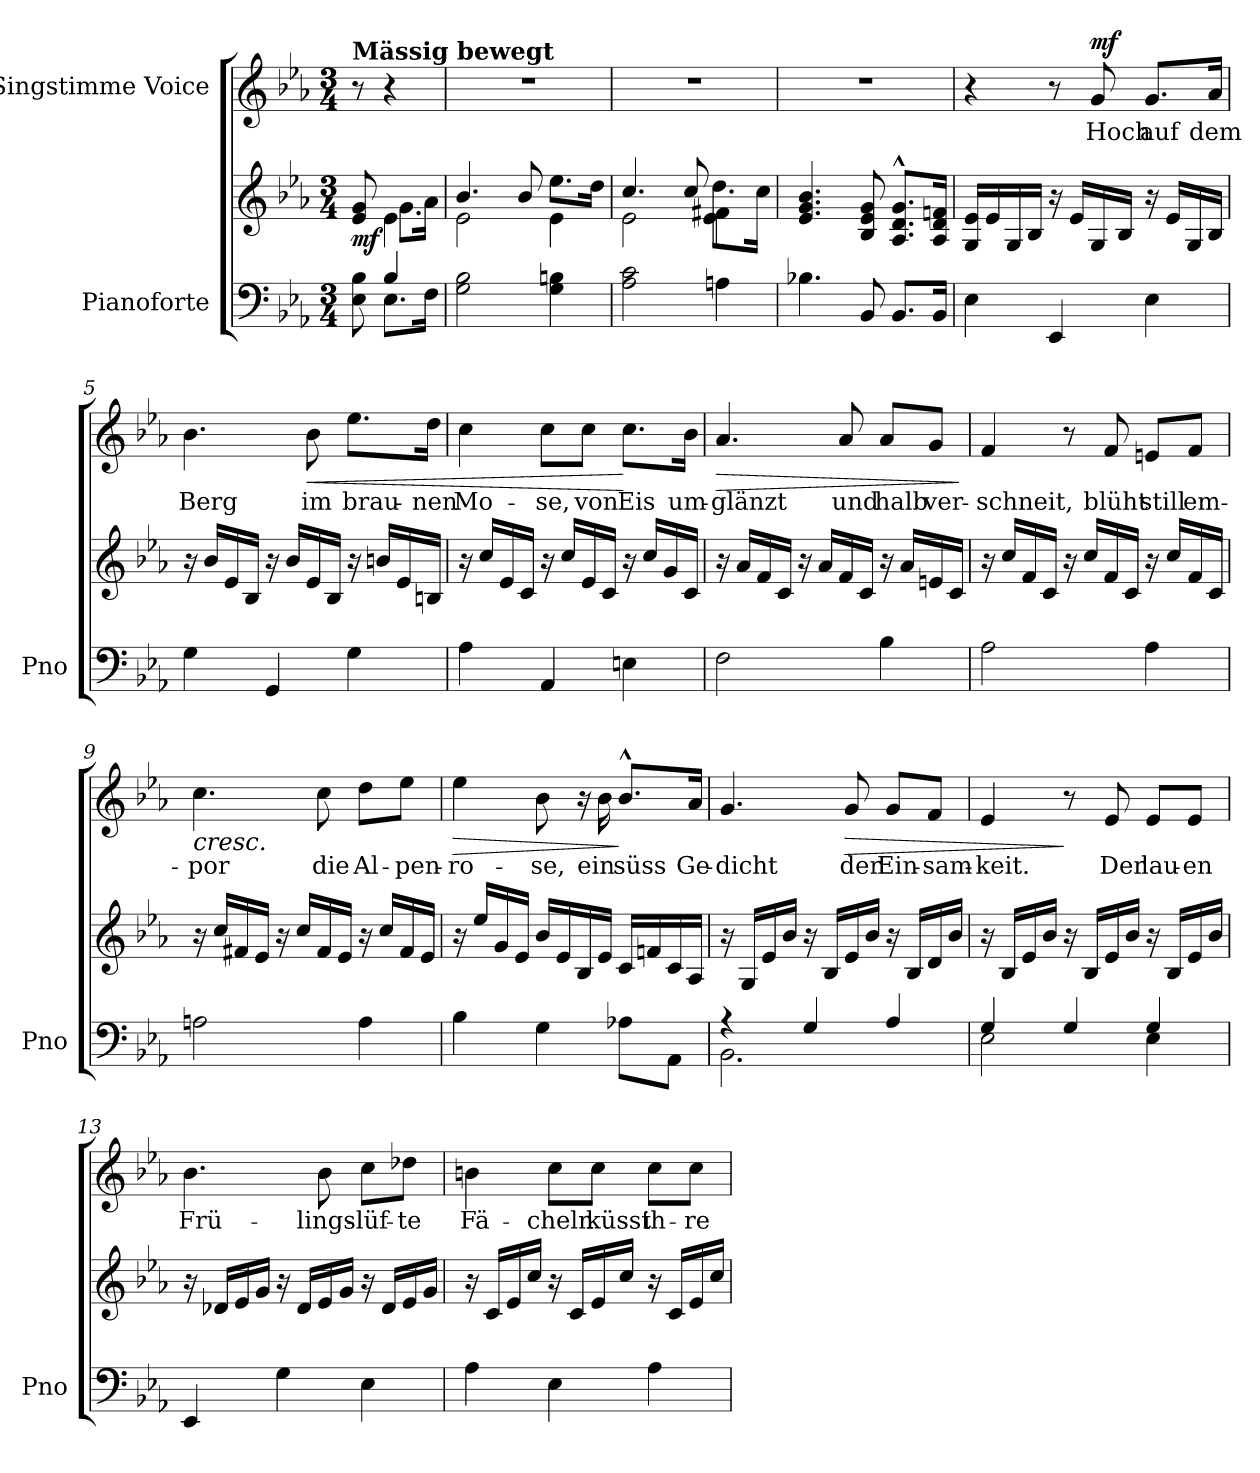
**kern	**kern	**dynam	**kern	**text	**dynam
*part2	*part2	*part2	*part1	*part1	*part1
*staff3	*staff2	*staff2/3	*staff1	*staff1	*staff1
*I"Pianoforte	*	*	*I"Singstimme Voice	*	*
*I'Pno	*	*	*	*	*
*clefF4	*clefG2	*	*clefG2	*	*
*k[b-e-a-]	*k[b-e-a-]	*	*k[b-e-a-]	*	*
*M3/4	*M3/4	*	*M3/4	*	*
=	=	=	=	=	=
*^	*^	*	*	*	*
!	!	!	!	!	!LO:TX:a:B:t=Mässig bewegt	!	!
!	!	!	!	!LO:DY:b	!	!	!
8E-\ 8B-\	8ryy	8e-/ 8g/	8ryy	mf	8r	.	.
4B-/	8.E-\L	4e-\	8.g\L	.	4r	.	.
.	16F\Jk	.	16a-\Jk	.	.	.	.
*v	*v	*	*	*	*	*	*
=1	=1	=1	=1	=1	=1	=1
2G\ 2B-\	2e-\	4.b-/	.	2.r	.	.
.	.	8b-/	.	.	.	.
4G\ 4Bn\	4e-\	8.ee-\L	.	.	.	.
.	.	16dd\Jk	.	.	.	.
=2	=2	=2	=2	=2	=2	=2
2A-\ 2c\	2e-\	4.cc/	.	2.r	.	.
.	.	8cc/	.	.	.	.
4An\	4e-\ 4f#X\	8.dd\L	.	.	.	.
.	.	16cc\Jk	.	.	.	.
*	*v	*v	*	*	*	*
=3	=3	=3	=3	=3	=3
4.B-X\	4.e-/ 4.g/ 4.b-/	.	2.r	.	.
8BB-/	8B-/ 8e-/ 8g/	.	.	.	.
8.BB-/L	8.A-/^^ 8.d/^^ 8.g/^^L	.	.	.	.
16BB-/Jk	16A-/ 16d/ 16fn/Jk	.	.	.	.
=4	=4	=4	=4	=4	=4
4E-\	16G/ 16e-/LL	.	4r	.	.
.	16e-/	.	.	.	.
.	16G/	.	.	.	.
.	16B-/JJ	.	.	.	.
4EE-/	16r	.	8r	.	.
.	16e-/LL	.	.	.	.
!	!	!	!	!	!LO:DY:a
.	16G/	.	8g/	Hoch	mf
.	16B-/JJ	.	.	.	.
4E-\	16r	.	8.g/L	auf	.
.	16e-/LL	.	.	.	.
.	16G/	.	.	.	.
.	16B-/JJ	.	16a-/Jk	dem	.
=5	=5	=5	=5	=5	=5
4G\	16r	.	4.b-\	Berg	.
.	16b-/LL	.	.	.	.
.	16e-/	.	.	.	.
.	16B-/JJ	.	.	.	.
4GG/	16r	.	.	.	.
.	16b-/LL	.	.	.	.
!	!	!	!	!	!LO:HP:b
.	16e-/	.	8b-\	im	<
.	16B-/JJ	.	.	.	.
4G\	16r	.	8.ee-\L	brau-	.
.	16bn/LL	.	.	.	.
.	16e-/	.	.	.	.
.	16Bn/JJ	.	16dd\Jk	-nen	.
=6	=6	=6	=6	=6	=6
4A-\	16r	.	4cc\	Mo-	.
.	16cc/LL	.	.	.	.
.	16e-/	.	.	.	.
.	16c/JJ	.	.	.	.
4AA-/	16r	.	8cc\L	-se,	.
.	16cc/LL	.	.	.	.
.	16e-/	.	8cc\J	von	.
.	16c/JJ	.	.	.	.
4En\	16r	.	8.cc\L	Eis	[
.	16cc/LL	.	.	.	.
.	16g/	.	.	.	.
.	16c/JJ	.	16b-\Jk	um-	.
=7	=7	=7	=7	=7	=7
!	!	!	!	!	!LO:HP:b
2F\	16r	.	4.a-/	-glänzt	>
.	16a-/LL	.	.	.	.
.	16f/	.	.	.	.
.	16c/JJ	.	.	.	.
.	16r	.	.	.	.
.	16a-/LL	.	.	.	.
.	16f/	.	8a-/	und	.
.	16c/JJ	.	.	.	.
4B-\	16r	.	8a-/L	halb	.
.	16a-/LL	.	.	.	.
.	16en/	.	8g/J	ver-	.
.	16c/JJ	.	.	.	.
.	.	.	.	.	]
=8	=8	=8	=8	=8	=8
2A-\	16r	.	4f/	-schneit,	.
.	16cc/LL	.	.	.	.
.	16f/	.	.	.	.
.	16c/JJ	.	.	.	.
.	16r	.	8r	.	.
.	16cc/LL	.	.	.	.
.	16f/	.	8f/	blüht	.
.	16c/JJ	.	.	.	.
4A-\	16r	.	8en/L	still	.
.	16cc/LL	.	.	.	.
.	16f/	.	8f/J	em-	.
.	16c/JJ	.	.	.	.
=9	=9	=9	=9	=9	=9
!	!	!	!	!	!LO:HP:b
2An\	16r	.	4.cc\	-por	<
.	16cc/LL	.	.	.	.
.	16f#X/	.	.	.	.
.	16e-/JJ	.	.	.	.
.	16r	.	.	.	.
.	16cc/LL	.	.	.	.
.	16f#/	.	8cc\	die	.
.	16e-/JJ	.	.	.	.
4A\	16r	.	8dd\L	Al-	.
.	16cc/LL	.	.	.	.
.	16f#/	.	8ee-\J	-pen-	.
.	16e-/JJ	.	.	.	.
=10	=10	=10	=10	=10	=10
!	!	!	!	!	!LO:HP:b
4B-\	16r	.	4ee-\	-ro-	>
.	16ee-/LL	.	.	.	.
.	16g/	.	.	.	.
.	16e-/JJ	.	.	.	.
4G\	16b-/LL	.	8b-\	-se,	[
.	16e-/	.	.	.	.
.	16B-/	.	16r	.	.
.	16e-/JJ	.	16b-\	ein	.
8A-X\L	16c/LL	.	8.b-^^/L	süss	]
.	16fn/	.	.	.	.
8AA-\J	16c/	.	.	.	.
.	16A-/JJ	.	16a-/Jk	Ge-	.
=11	=11	=11	=11	=11	=11
*^	*	*	*	*	*
4r	2.BB-\	16r	.	4.g/	-dicht	.
.	.	16G/LL	.	.	.	.
.	.	16e-/	.	.	.	.
.	.	16b-/JJ	.	.	.	.
4G/	.	16r	.	.	.	.
.	.	16B-/LL	.	.	.	.
!	!	!	!	!	!	!LO:HP:b
.	.	16e-/	.	8g/	der	>
.	.	16b-/JJ	.	.	.	.
4A-/	.	16r	.	8g/L	Ein-	.
.	.	16B-/LL	.	.	.	.
.	.	16d/	.	8f/J	-sam-	.
.	.	16b-/JJ	.	.	.	.
=12	=12	=12	=12	=12	=12	=12
4G/	2E-\	16r	.	4e-/	-keit.	.
.	.	16B-/LL	.	.	.	.
.	.	16e-/	.	.	.	.
.	.	16b-/JJ	.	.	.	.
4G/	.	16r	.	8r	.	]
.	.	16B-/LL	.	.	.	.
.	.	16e-/	.	8e-/	Der	.
.	.	16b-/JJ	.	.	.	.
4G/	4E-\	16r	.	8e-/L	lau-	.
.	.	16B-/LL	.	.	.	.
.	.	16e-/	.	8e-/J	-en	.
.	.	16b-/JJ	.	.	.	.
*v	*v	*	*	*	*	*
=13	=13	=13	=13	=13	=13
4EE-/	16r	.	4.b-\	Frü-	.
.	16d-X/LL	.	.	.	.
.	16e-/	.	.	.	.
.	16g/JJ	.	.	.	.
4G\	16r	.	.	.	.
.	16d-/LL	.	.	.	.
.	16e-/	.	8b-\	-lings-	.
.	16g/JJ	.	.	.	.
4E-\	16r	.	8cc\L	-lüf-	.
.	16d-/LL	.	.	.	.
.	16e-/	.	8dd-X\J	-te	.
.	16g/JJ	.	.	.	.
=14	=14	=14	=14	=14	=14
4A-\	16r	.	4bn\	Fä-	.
.	16c/LL	.	.	.	.
.	16e-/	.	.	.	.
.	16cc/JJ	.	.	.	.
4E-\	16r	.	8cc\L	-cheln	.
.	16c/LL	.	.	.	.
.	16e-/	.	8cc\J	küsst	.
.	16cc/JJ	.	.	.	.
4A-\	16r	.	8cc\L	ih-	.
.	16c/LL	.	.	.	.
.	16e-/	.	8cc\J	-re	.
.	16cc/JJ	.	.	.	.
=	=	=	=	=	=
*-	*-	*-	*-	*-	*-
